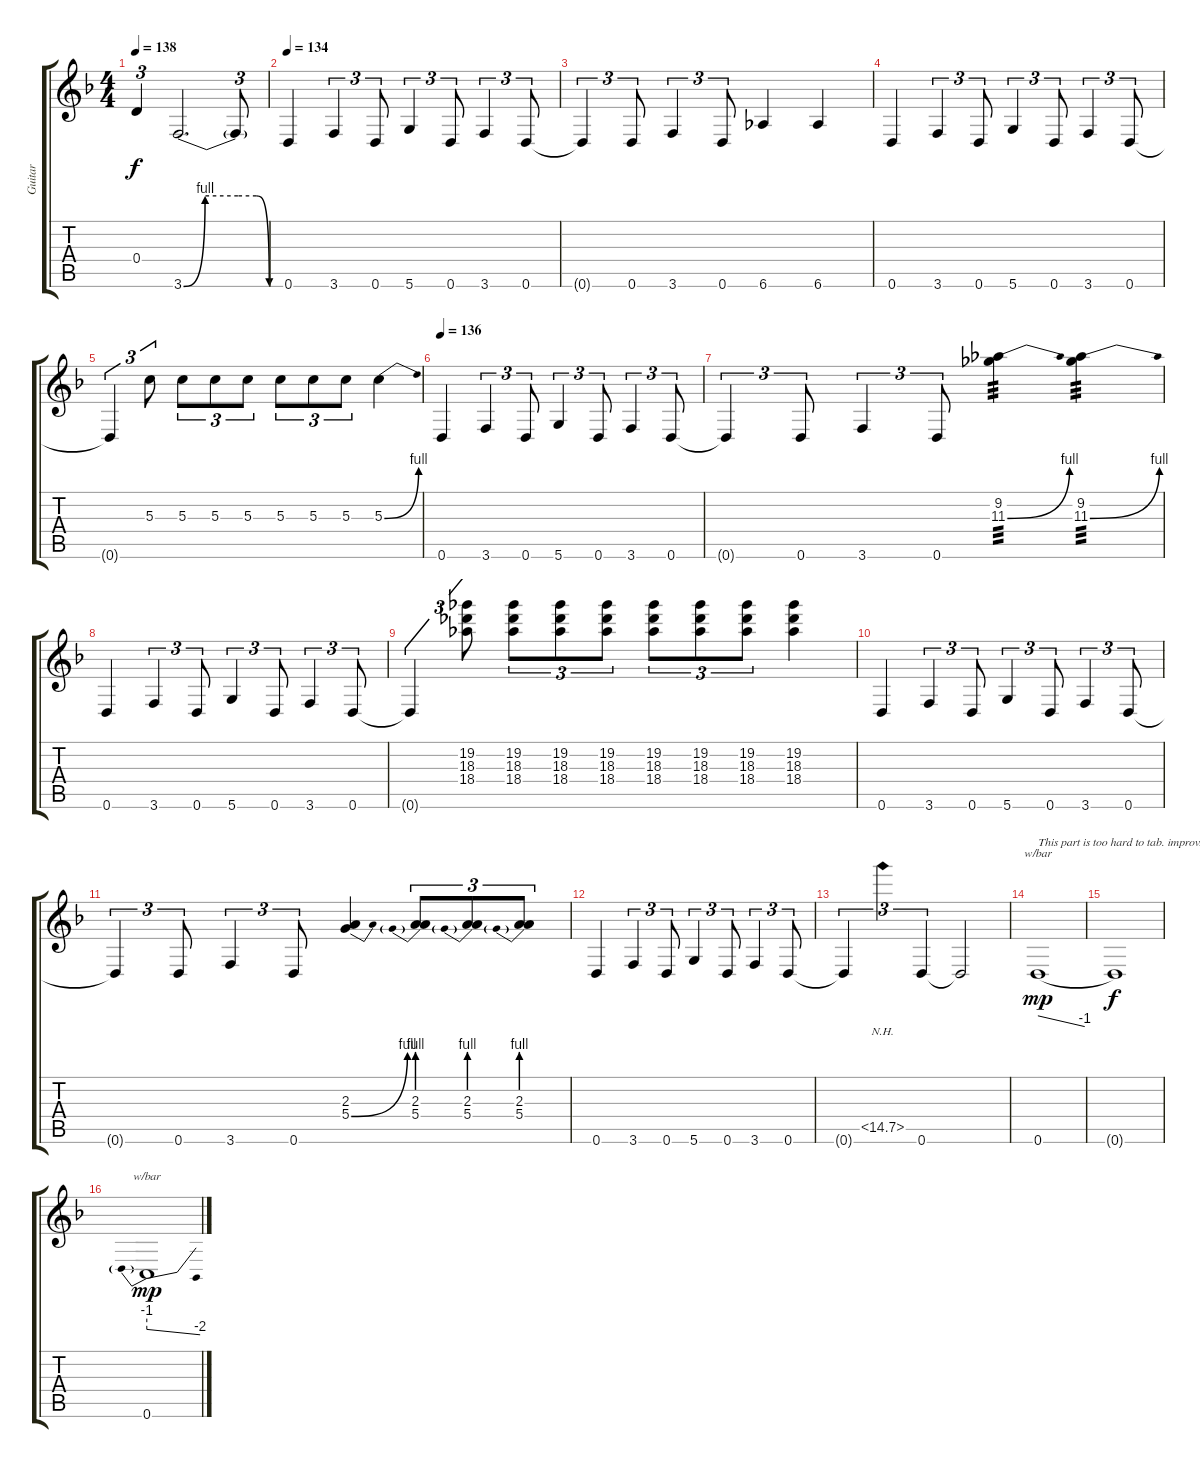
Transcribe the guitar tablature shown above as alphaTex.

\track ("Guitar" "Guitar") {instrument distortionguitar}
\staff {score tabs}
\tuning (E4 B3 G3 D3 A2 D2) {hide}
\ts (4 4)
\tempo 138
\clef g2
\ks f
0.4{t}.4{tu (3 2) dy f} 3.6{be (custom 0 0 15 4 38 4 51 4 60 0)}.2{d} 3.6{t}.8{tu (3 2)} |
\tempo 134
0.6.4 3.6.4{tu (3 2)} 0.6.8{tu (3 2)} 5.6.4{tu (3 2)} 0.6.8{tu (3 2)} 3.6.4{tu (3 2)} 0.6.8{tu (3 2)} |
0.6{t}.4{tu (3 2)} 0.6.8{tu (3 2)} 3.6.4{tu (3 2)} 0.6.8{tu (3 2)} 6.6.4 6.6.4 |
0.6.4 3.6.4{tu (3 2)} 0.6.8{tu (3 2)} 5.6.4{tu (3 2)} 0.6.8{tu (3 2)} 3.6.4{tu (3 2)} 0.6.8{tu (3 2)} |
0.6{t}.4{tu (3 2)} 5.3.8{tu (3 2)} 5.3.8{tu (3 2)} 5.3.8{tu (3 2)} 5.3.8{tu (3 2)} 5.3.8{tu (3 2)} 5.3.8{tu (3 2)} 5.3.8{tu (3 2)} 5.3{be (bend 0 0 60 4)}.4 |
\tempo 136
0.6.4 3.6.4{tu (3 2)} 0.6.8{tu (3 2)} 5.6.4{tu (3 2)} 0.6.8{tu (3 2)} 3.6.4{tu (3 2)} 0.6.8{tu (3 2)} |
0.6{t}.4{tu (3 2)} 0.6.8{tu (3 2)} 3.6.4{tu (3 2)} 0.6.8{tu (3 2)} (9.2 11.3{be (bend 0 0 60 4)}).4{tp 3} (9.2 11.3{be (bend 0 0 60 4)}).4{tp 3} |
0.6.4 3.6.4{tu (3 2)} 0.6.8{tu (3 2)} 5.6.4{tu (3 2)} 0.6.8{tu (3 2)} 3.6.4{tu (3 2)} 0.6.8{tu (3 2)} |
0.6{t}.4{tu (3 2)} (19.2 18.3 18.4).8{tu (3 2)} (19.2 18.3 18.4).8{tu (3 2)} (19.2 18.3 18.4).8{tu (3 2)} (19.2 18.3 18.4).8{tu (3 2)} (19.2 18.3 18.4).8{tu (3 2)} (19.2 18.3 18.4).8{tu (3 2)} (19.2 18.3 18.4).8{tu (3 2)} (19.2 18.3 18.4).4 |
0.6.4 3.6.4{tu (3 2)} 0.6.8{tu (3 2)} 5.6.4{tu (3 2)} 0.6.8{tu (3 2)} 3.6.4{tu (3 2)} 0.6.8{tu (3 2)} |
0.6{t}.4{tu (3 2)} 0.6.8{tu (3 2)} 3.6.4{tu (3 2)} 0.6.8{tu (3 2)} (2.3 5.4{be (bend 0 0 60 4)}).4 (2.3 5.4{be (prebend 0 4 60 4)}).8{tu (3 2)} (2.3 5.4{be (prebend 0 4 60 4)}).8{tu (3 2)} (2.3 5.4{be (prebend 0 4 60 4)}).8{tu (3 2)} |
0.6.4 3.6.4{tu (3 2)} 0.6.8{tu (3 2)} 5.6.4{tu (3 2)} 0.6.8{tu (3 2)} 3.6.4{tu (3 2)} 0.6.8{tu (3 2)} |
0.6{t}.4{tu (3 2)} 15.5{nh}.4{tu (3 2)} 0.6.4{tu (3 2)} 0.6{t}.2 |
0.6.1{tbe (dive default 0 0 60 -4) txt "This part is too hard to tab. improvise and tune" dy mp} |
0.6{t}.1{txt "                            Low D String to A" dy f} |
0.6.1{tbe (predivedive default 0 -4 60 -8) dy mp}
